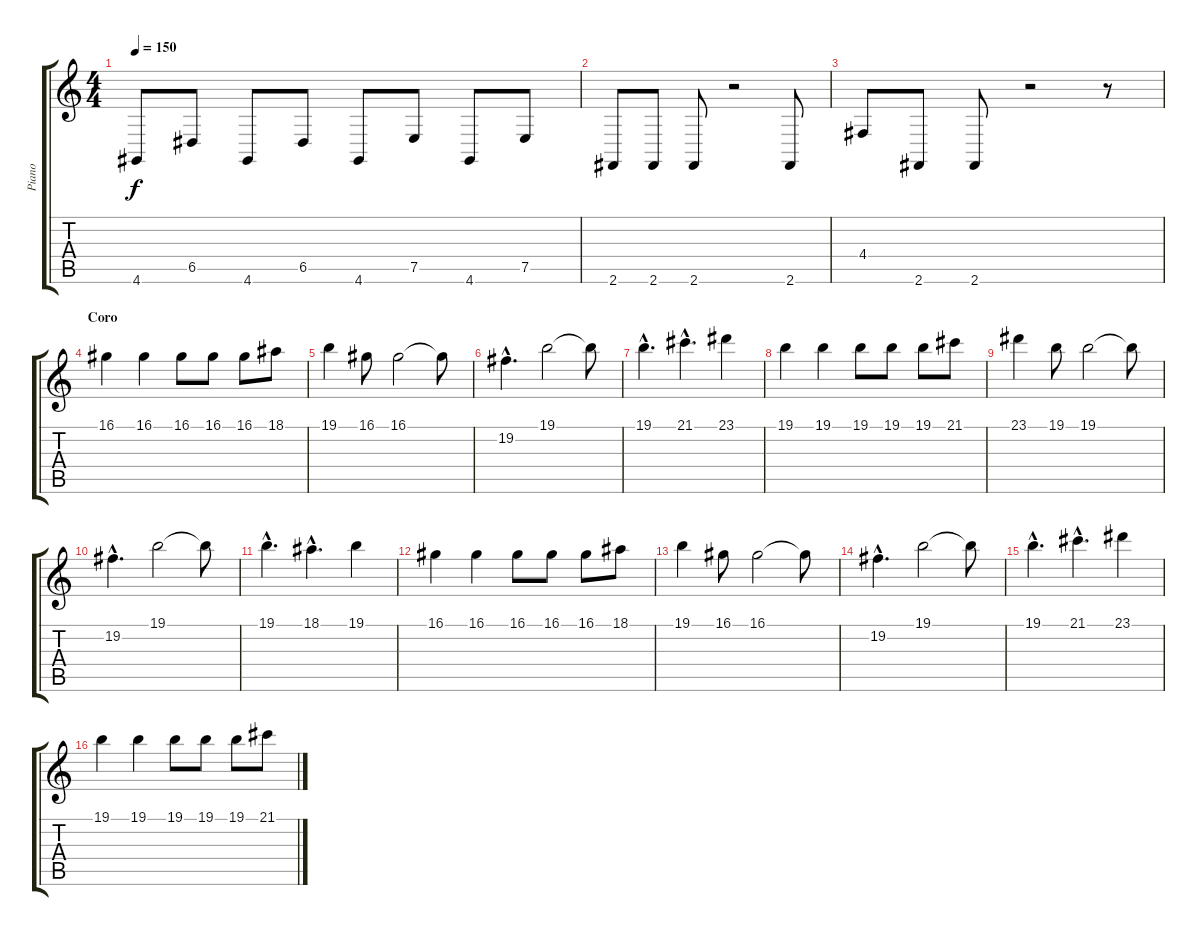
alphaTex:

\track ("Piano" "Piano") {instrument lead2sawtooth}
\staff {score tabs}
\tuning (E4 B3 G3 D3 A2 E2) {hide}
\ts (4 4)
\tempo 150
\clef g2
\ks c
4.6.8{dy f} 6.5.8 4.6.8 6.5.8 4.6.8 7.5.8 4.6.8 7.5.8 |
2.6.8 2.6.8 2.6.8 r.2 2.6.8 |
4.4.8 2.6.8 2.6.8 r.2 r.8 |
\section ("" "Coro")
16.1.4{volume 12} 16.1.4 16.1.8 16.1.8 16.1.8 18.1.8 |
19.1.4 16.1.8 16.1.2 16.1{t}.8 |
19.2{hac}.4{d} 19.1.2 19.1{t}.8 |
19.1{hac}.4{d} 21.1{hac}.4{d} 23.1.4 |
19.1.4 19.1.4 19.1.8 19.1.8 19.1.8 21.1.8 |
23.1.4 19.1.8 19.1.2 19.1{t}.8 |
19.2{hac}.4{d} 19.1.2 19.1{t}.8 |
19.1{hac}.4{d} 18.1{hac}.4{d} 19.1.4 |
16.1.4{volume 12} 16.1.4 16.1.8 16.1.8 16.1.8 18.1.8 |
19.1.4 16.1.8 16.1.2 16.1{t}.8 |
19.2{hac}.4{d} 19.1.2 19.1{t}.8 |
19.1{hac}.4{d} 21.1{hac}.4{d} 23.1.4 |
19.1.4 19.1.4 19.1.8 19.1.8 19.1.8 21.1.8
